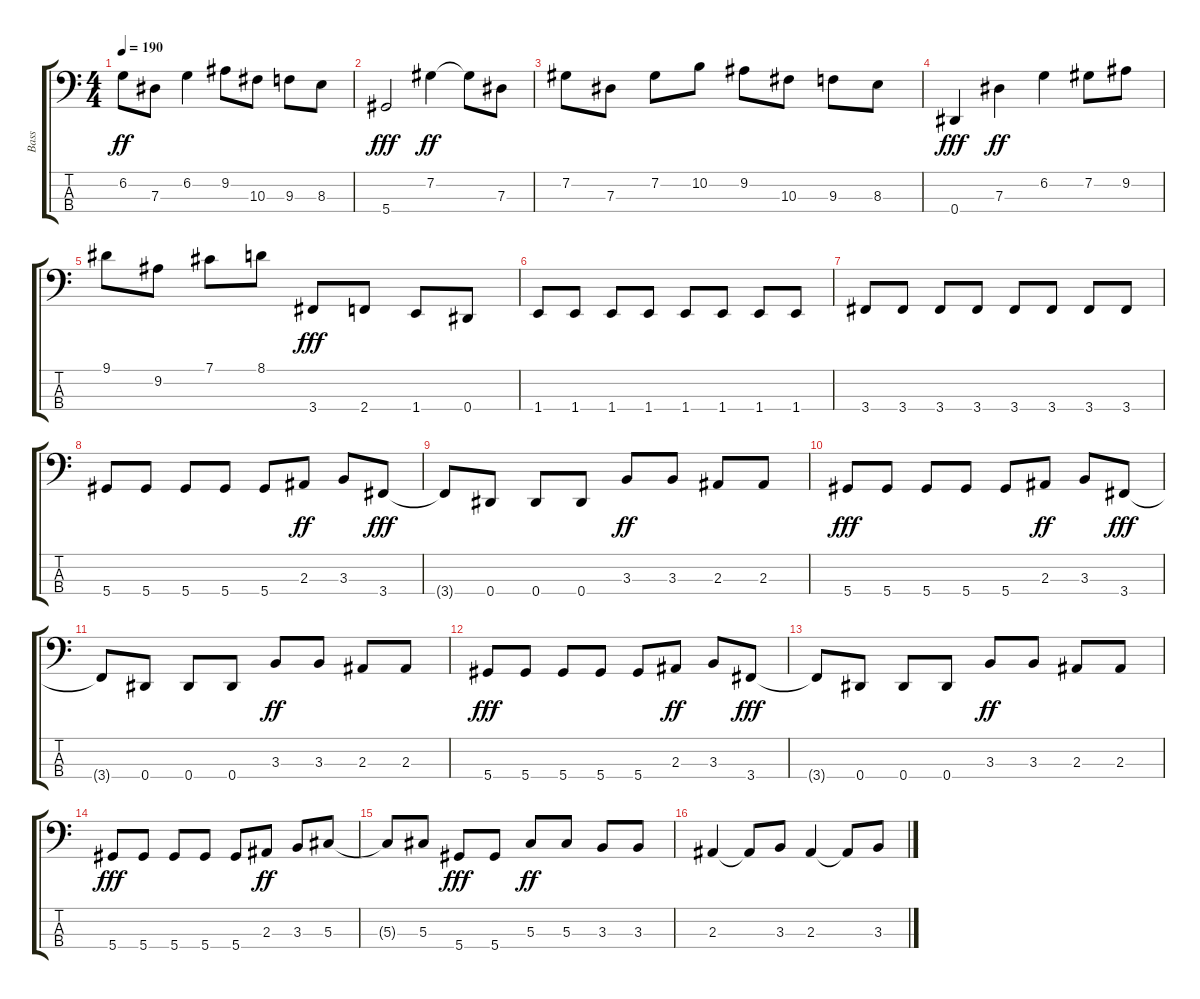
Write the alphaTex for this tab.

\track ("Bass" "Bass") {instrument electricbassfinger}
\staff {score tabs}
\tuning (Gb2 Db2 Ab1 Eb1) {hide}
\ts (4 4)
\tempo 190
\clef f4
\ks c
6.2.8{dy ff} 7.3.8 6.2.4 9.2.8 10.3.8 9.3.8 8.3.8 |
5.4.2{dy fff} 7.2.4{dy ff} 7.2{t}.8 7.3.8 |
7.2.8 7.3.8 7.2.8 10.2.8 9.2.8 10.3.8 9.3.8 8.3.8 |
0.4.4{dy fff} 7.3.4{dy ff} 6.2.4 7.2.8 9.2.8 |
9.1.8 9.2.8 7.1.8 8.1.8 3.4.8{dy fff} 2.4.8 1.4.8 0.4.8 |
1.4.8 1.4.8 1.4.8 1.4.8 1.4.8 1.4.8 1.4.8 1.4.8 |
3.4.8 3.4.8 3.4.8 3.4.8 3.4.8 3.4.8 3.4.8 3.4.8 |
5.4.8 5.4.8 5.4.8 5.4.8 5.4.8 2.3.8{dy ff} 3.3.8 3.4.8{dy fff} |
3.4{t}.8 0.4.8 0.4.8 0.4.8 3.3.8{dy ff} 3.3.8 2.3.8 2.3.8 |
5.4.8{dy fff} 5.4.8 5.4.8 5.4.8 5.4.8 2.3.8{dy ff} 3.3.8 3.4.8{dy fff} |
3.4{t}.8 0.4.8 0.4.8 0.4.8 3.3.8{dy ff} 3.3.8 2.3.8 2.3.8 |
5.4.8{dy fff} 5.4.8 5.4.8 5.4.8 5.4.8 2.3.8{dy ff} 3.3.8 3.4.8{dy fff} |
3.4{t}.8 0.4.8 0.4.8 0.4.8 3.3.8{dy ff} 3.3.8 2.3.8 2.3.8 |
5.4.8{dy fff} 5.4.8 5.4.8 5.4.8 5.4.8 2.3.8{dy ff} 3.3.8 5.3.8 |
5.3{t}.8 5.3.8 5.4.8{dy fff} 5.4.8 5.3.8{dy ff} 5.3.8 3.3.8 3.3.8 |
2.3.4 2.3{t}.8 3.3.8 2.3.4 2.3{t}.8 3.3.8
